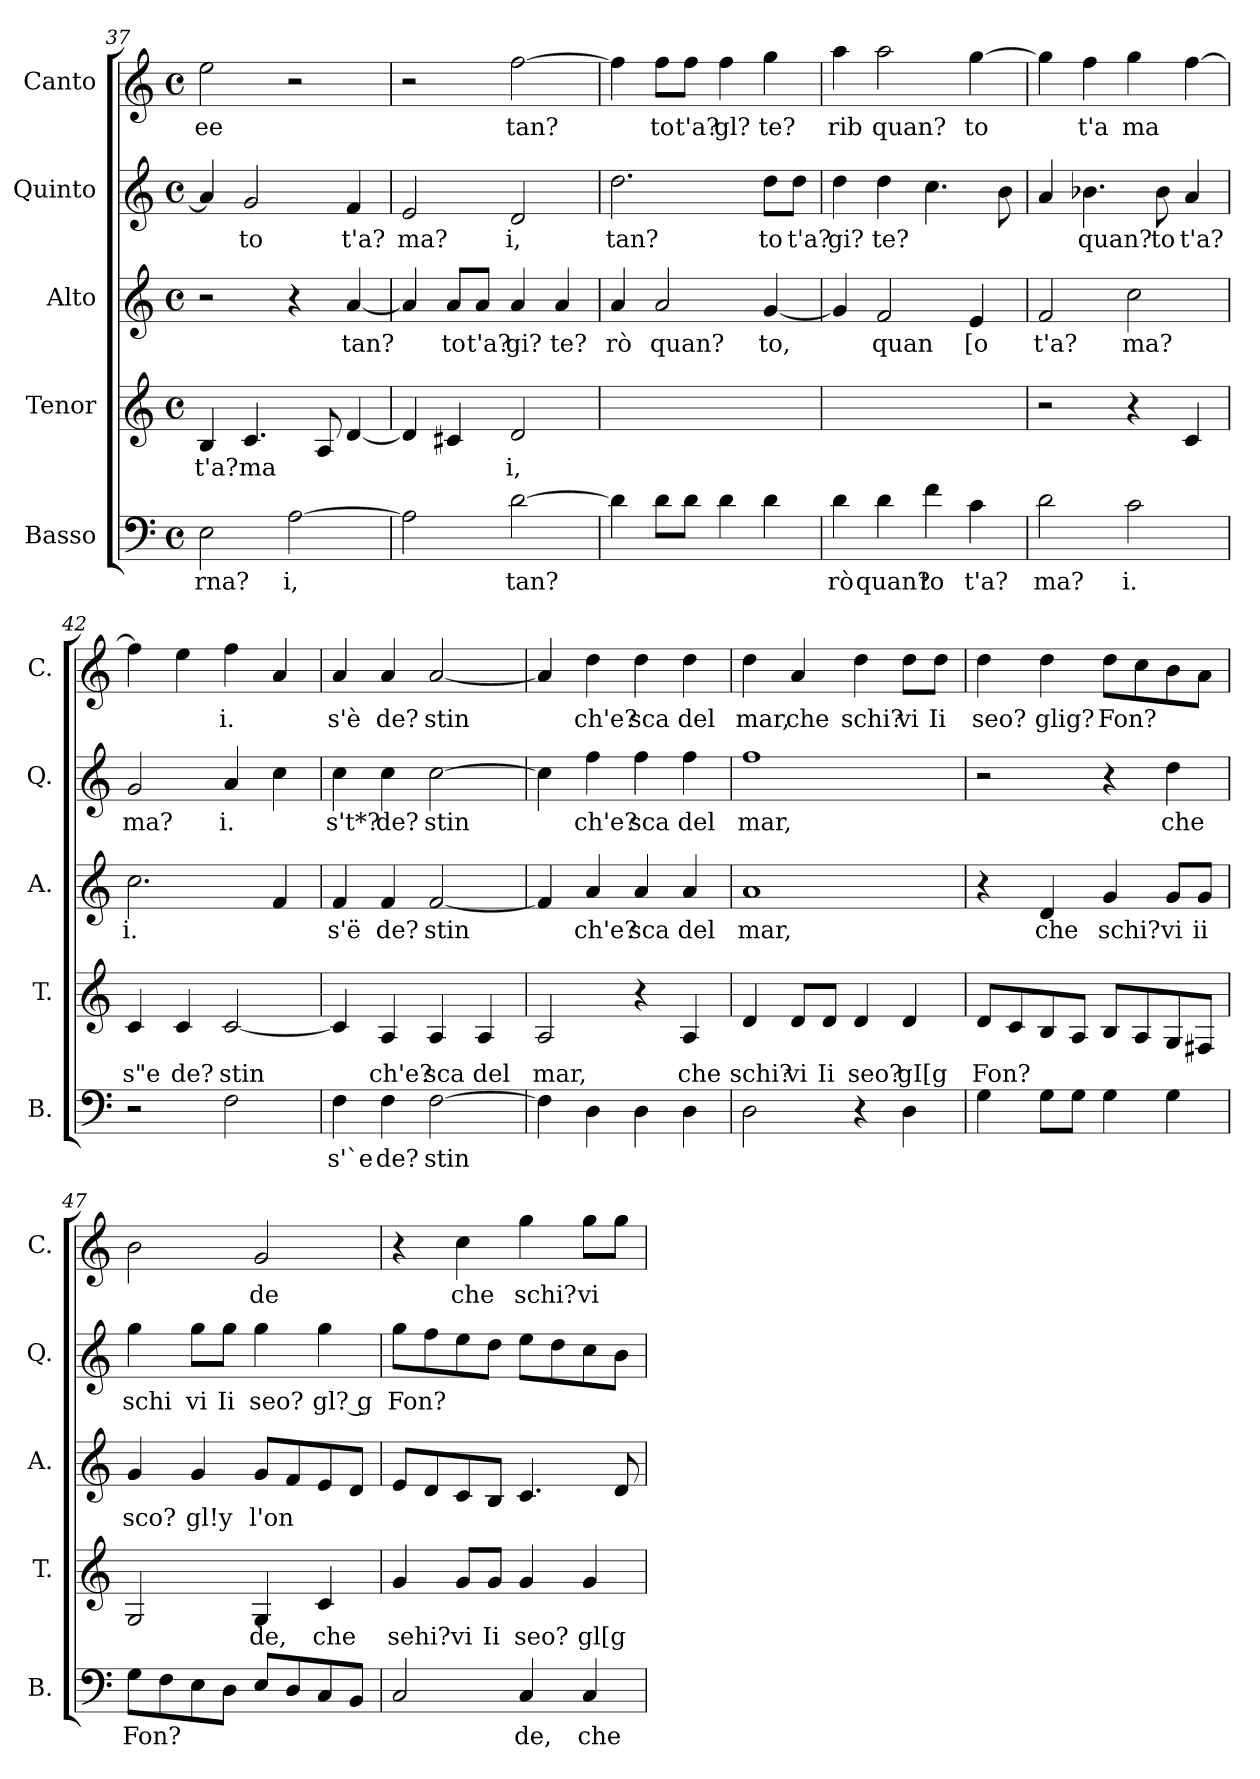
**kern	**text	**kern	**text	**kern	**text	**kern	**text	**kern	**text
*part5	*part5	*part4	*part4	*part3	*part3	*part2	*part2	*part1	*part1
*staff5	*staff5	*staff4	*staff4	*staff3	*staff3	*staff2	*staff2	*staff1	*staff1
*I"Basso	*	*I"Tenor	*	*I"Alto	*	*I"Quinto	*	*I"Canto	*
*I'B.	*	*I'T.	*	*I'A.	*	*I'Q.	*	*I'C.	*
!!LO:LB:g=z
*clefF4	*	*clefG2	*	*clefG2	*	*clefG2	*	*clefG2	*
*k[]	*	*k[]	*	*k[]	*	*k[]	*	*k[]	*
*C:	*	*C:	*	*C:	*	*C:	*	*C:	*
*M4/4	*	*M4/4	*	*M4/4	*	*M4/4	*	*M4/4	*
*met(c)	*	*met(c)	*	*met(c)	*	*met(c)	*	*met(c)	*
=37	=37	=37	=37	=37	=37	=37	=37	=37	=37
!	!LO:LY:b	!	!LO:LY:b	!	!	!	!	!	!LO:LY:b
2E\	rna?	4B/	t'a?	2r	.	4a/]	.	2ee\	ee
!	!	!	!LO:LY:b	!	!	!	!LO:LY:b	!	!
.	.	4.c/	ma	.	.	2g/	to	.	.
!	!LO:LY:b	!	!	!	!	!	!	!	!
[2A\	i,	.	.	4r	.	.	.	2r	.
.	.	8A/	.	.	.	.	.	.	.
!	!	!	!	!	!LO:LY:b	!	!LO:LY:b	!	!
.	.	[4d/	.	[4a/	tan?	4f/	t'a?	.	.
=38	=38	=38	=38	=38	=38	=38	=38	=38	=38
!	!	!	!	!	!	!	!LO:LY:b	!	!
2A\]	.	4d/]	.	4a/]	.	2e/	ma?	2r	.
!	!	!	!	!	!LO:LY:b	!	!	!	!
.	.	4c#X/	.	8a/L	to	.	.	.	.
!	!	!	!	!	!LO:LY:b	!	!	!	!
.	.	.	.	8a/J	t'a?	.	.	.	.
!	!LO:LY:b	!	!LO:LY:b	!	!LO:LY:b	!	!LO:LY:b	!	!LO:LY:b
[2d\	tan?	2d/	i,	4a/	gi?	2d/	i,	[2ff\	tan?
!	!	!	!	!	!LO:LY:b	!	!	!	!
.	.	.	.	4a/	te?	.	.	.	.
=39	=39	=39	=39	=39	=39	=39	=39	=39	=39
!	!	!	!	!	!LO:LY:b	!	!LO:LY:b	!	!
4d\]	.	1ryy	.	4a/	rò	2.dd\	tan?	4ff\]	.
!	!	!	!	!	!LO:LY:b	!	!	!	!LO:LY:b
8d\L	.	.	.	2a/	quan?	.	.	8ff\L	to
!	!	!	!	!	!	!	!	!	!LO:LY:b
8d\J	.	.	.	.	.	.	.	8ff\J	t'a?
!	!	!	!	!	!	!	!	!	!LO:LY:b
4d\	.	.	.	.	.	.	.	4ff\	gl?
!	!	!	!	!	!LO:LY:b	!	!LO:LY:b	!	!LO:LY:b
4d\	.	.	.	[4g/	to,	8dd\L	to	4gg\	te?
!	!	!	!	!	!	!	!LO:LY:b	!	!
.	.	.	.	.	.	8dd\J	t'a?	.	.
=40	=40	=40	=40	=40	=40	=40	=40	=40	=40
!	!LO:LY:b	!	!	!	!	!	!LO:LY:b	!	!LO:LY:b
4d\	rò	1ryy	.	4g/]	.	4dd\	gi?	4aa\	rib
!	!LO:LY:b	!	!	!	!LO:LY:b	!	!LO:LY:b	!	!LO:LY:b
4d\	quan?	.	.	2f/	quan	4dd\	te?	2aa\	quan?
!	!LO:LY:b	!	!	!	!	!	!	!	!
4f\	to	.	.	.	.	4.cc\	.	.	.
!	!LO:LY:b	!	!	!	!LO:LY:b	!	!	!	!LO:LY:b
4c\	t'a?	.	.	4e/	[o	.	.	[4gg\	to
.	.	.	.	.	.	8b\	.	.	.
!!LO:PB:g=z
=41	=41	=41	=41	=41	=41	=41	=41	=41	=41
!	!LO:LY:b	!	!	!	!LO:LY:b	!	!	!	!
2d\	ma?	2r	.	2f/	t'a?	4a/	.	4gg\]	.
!	!	!	!	!	!	!	!LO:LY:b	!	!LO:LY:b
.	.	.	.	.	.	4.b-X\	quan?	4ff\	t'a
!	!LO:LY:b	!	!	!	!LO:LY:b	!	!	!	!LO:LY:b
2c\	i.	4r	.	2cc\	ma?	.	.	4gg\	ma
!	!	!	!	!	!	!	!LO:LY:b	!	!
.	.	.	.	.	.	8b-\	to	.	.
!	!	!	!	!	!	!	!LO:LY:b	!	!
.	.	4c/	.	.	.	4a/	t'a?	[4ff\	.
=42	=42	=42	=42	=42	=42	=42	=42	=42	=42
!	!	!	!LO:LY:b	!	!LO:LY:b	!	!LO:LY:b	!	!
2r	.	4c/	s"e	2.cc\	i.	2g/	ma?	4ff\]	.
!	!	!	!LO:LY:b	!	!	!	!	!	!
.	.	4c/	de?	.	.	.	.	4ee\	.
!	!	!	!LO:LY:b	!	!	!	!LO:LY:b	!	!LO:LY:b
2F\	.	[2c/	stin	.	.	4a/	i.	4ff\	i.
.	.	.	.	4f/	.	4cc\	.	4a/	.
=43	=43	=43	=43	=43	=43	=43	=43	=43	=43
!	!LO:LY:b	!	!	!	!LO:LY:b	!	!LO:LY:b	!	!LO:LY:b
4F\	s'`e	4c/]	.	4f/	s'ë	4cc\	s't*?	4a/	s'è
!	!LO:LY:b	!	!LO:LY:b	!	!LO:LY:b	!	!LO:LY:b	!	!LO:LY:b
4F\	de?	4A/	ch'e?	4f/	de?	4cc\	de?	4a/	de?
!	!LO:LY:b	!	!LO:LY:b	!	!LO:LY:b	!	!LO:LY:b	!	!LO:LY:b
[2F\	stin	4A/	sca	[2f/	stin	[2cc\	stin	[2a/	stin
!	!	!	!LO:LY:b	!	!	!	!	!	!
.	.	4A/	del	.	.	.	.	.	.
!!LO:LB:g=z
=44	=44	=44	=44	=44	=44	=44	=44	=44	=44
!	!	!	!LO:LY:b	!	!	!	!	!	!
4F\]	.	2A/	mar,	4f/]	.	4cc\]	.	4a/]	.
!	!	!	!	!	!LO:LY:b	!	!LO:LY:b	!	!LO:LY:b
4D\	.	.	.	4a/	ch'e?	4ff\	ch'e?	4dd\	ch'e?
!	!	!	!	!	!LO:LY:b	!	!LO:LY:b	!	!LO:LY:b
4D\	.	4r	.	4a/	sca	4ff\	sca	4dd\	sca
!	!	!	!LO:LY:b	!	!LO:LY:b	!	!LO:LY:b	!	!LO:LY:b
4D\	.	4A/	che	4a/	del	4ff\	del	4dd\	del
=45	=45	=45	=45	=45	=45	=45	=45	=45	=45
!	!	!	!LO:LY:b	!	!LO:LY:b	!	!LO:LY:b	!	!LO:LY:b
2D\	.	4d/	schi?	1a	mar,	1ff	mar,	4dd\	mar,
!	!	!	!LO:LY:b	!	!	!	!	!	!LO:LY:b
.	.	8d/L	vi	.	.	.	.	4a/	che
!	!	!	!LO:LY:b	!	!	!	!	!	!
.	.	8d/J	Ii	.	.	.	.	.	.
!	!	!	!LO:LY:b	!	!	!	!	!	!LO:LY:b
4r	.	4d/	seo?	.	.	.	.	4dd\	schi?
!	!	!	!LO:LY:b	!	!	!	!	!	!LO:LY:b
4D\	.	4d/	gI[g	.	.	.	.	8dd\L	vi
!	!	!	!	!	!	!	!	!	!LO:LY:b
.	.	.	.	.	.	.	.	8dd\J	Ii
=46	=46	=46	=46	=46	=46	=46	=46	=46	=46
!	!	!	!LO:LY:b	!	!	!	!	!	!LO:LY:b
4G\	.	8d/L	Fon?	4r	.	2r	.	4dd\	seo?
.	.	8c/	.	.	.	.	.	.	.
!	!	!	!	!	!LO:LY:b	!	!	!	!LO:LY:b
8G\L	.	8B/	.	4d/	che	.	.	4dd\	glig?
8G\J	.	8A/J	.	.	.	.	.	.	.
!	!	!	!	!	!LO:LY:b	!	!	!	!LO:LY:b
4G\	.	8B/L	.	4g/	schi?	4r	.	8dd\L	Fon?
.	.	8A/	.	.	.	.	.	8cc\	.
!	!	!	!	!	!LO:LY:b	!	!LO:LY:b	!	!
4G\	.	8G/	.	8g/L	vi	4dd\	che	8b\	.
!	!	!	!	!	!LO:LY:b	!	!	!	!
.	.	8F#X/J	.	8g/J	ii	.	.	8a\J	.
!!LO:PB:g=z
=47	=47	=47	=47	=47	=47	=47	=47	=47	=47
!	!LO:LY:b	!	!	!	!LO:LY:b	!	!LO:LY:b	!	!
8G\L	Fon?	2G/	.	4g/	sco?	4gg\	schi	2b\	.
8F\	.	.	.	.	.	.	.	.	.
!	!	!	!	!	!LO:LY:b	!	!LO:LY:b	!	!
8E\	.	.	.	4g/	gl!y	8gg\L	vi	.	.
!	!	!	!	!	!	!	!LO:LY:b	!	!
8D\J	.	.	.	.	.	8gg\J	Ii	.	.
!	!	!	!LO:LY:b	!	!LO:LY:b	!	!LO:LY:b	!	!LO:LY:b
8E/L	.	4G/	de,	8g/L	l'on	4gg\	seo?	2g/	de
8D/	.	.	.	8f/	.	.	.	.	.
!	!	!	!LO:LY:b	!	!	!	!LO:LY:b	!	!
8C/	.	4c/	che	8e/	.	4gg\	gl? g	.	.
8BB/J	.	.	.	8d/J	.	.	.	.	.
=48	=48	=48	=48	=48	=48	=48	=48	=48	=48
!	!	!	!LO:LY:b	!	!	!	!LO:LY:b	!	!
2C/	.	4g/	sehi?	8e/L	.	8gg\L	Fon?	4r	.
.	.	.	.	8d/	.	8ff\	.	.	.
!	!	!	!LO:LY:b	!	!	!	!	!	!LO:LY:b
.	.	8g/L	vi	8c/	.	8ee\	.	4cc\	che
!	!	!	!LO:LY:b	!	!	!	!	!	!
.	.	8g/J	Ii	8B/J	.	8dd\J	.	.	.
!	!LO:LY:b	!	!LO:LY:b	!	!	!	!	!	!LO:LY:b
4C/	de,	4g/	seo?	4.c/	.	8ee\L	.	4gg\	schi?
.	.	.	.	.	.	8dd\	.	.	.
!	!LO:LY:b	!	!LO:LY:b	!	!	!	!	!	!LO:LY:b
4C/	che	4g/	gl[g	.	.	8cc\	.	8gg\L	vi
.	.	.	.	8d/	.	8b\J	.	8gg\J	.
=	=	=	=	=	=	=	=	=	=
*-	*-	*-	*-	*-	*-	*-	*-	*-	*-
